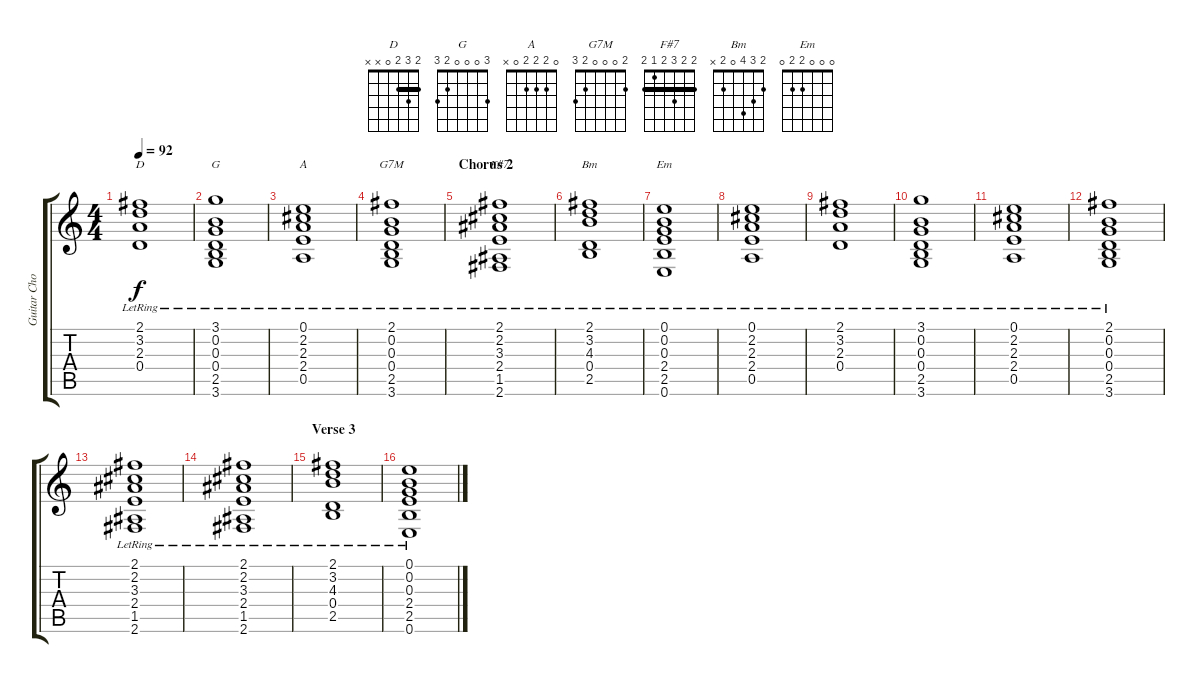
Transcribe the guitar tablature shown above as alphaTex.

\track ("Guitar Chord n Fill" "Guitar Cho") {instrument acousticguitarnylon}
\staff {score tabs}
\tuning (E4 B3 G3 D3 A2 E2) {hide}
\chord ("D" 2 3 2 0 x x) {barre 2}
\chord ("G" 3 0 0 0 2 3)
\chord ("A" 0 2 2 2 0 x)
\chord ("G7M" 2 0 0 0 2 3)
\chord ("F#7" 2 2 3 2 1 2) {barre 2}
\chord ("Bm" 2 3 4 0 2 x)
\chord ("Em" 0 0 0 2 2 0)
\ts (4 4)
\tempo 92
\clef g2
\ks c
(2.1 3.2 2.3 0.4{lr}).1{ch "D" dy f} |
(3.1 0.2 0.3 0.4 2.5 3.6{lr}).1{ch "G"} |
(0.1 2.2 2.3 2.4 0.5{lr}).1{ch "A"} |
(2.1 0.2 0.3 0.4 2.5 3.6{lr}).1{ch "G7M"} |
\section ("" "Chorus 2")
(2.1 2.2 3.3 2.4 1.5 2.6{lr}).1{ch "F#7"} |
(2.1 3.2 4.3 0.4 2.5{lr}).1{ch "Bm"} |
(0.1 0.2 0.3 2.4 2.5 0.6{lr}).1{ch "Em"} |
(0.1 2.2 2.3 2.4 0.5{lr}).1 |
(2.1 3.2 2.3 0.4{lr}).1 |
(3.1 0.2 0.3 0.4 2.5 3.6{lr}).1 |
(0.1 2.2 2.3 2.4 0.5{lr}).1 |
(2.1 0.2 0.3 0.4 2.5 3.6{lr}).1 |
(2.1 2.2 3.3 2.4 1.5 2.6{lr}).1 |
(2.1 2.2 3.3 2.4 1.5 2.6{lr}).1 |
\section ("" "Verse 3")
(2.1 3.2 4.3 0.4 2.5{lr}).1 |
(0.1 0.2 0.3 2.4 2.5 0.6{lr}).1
